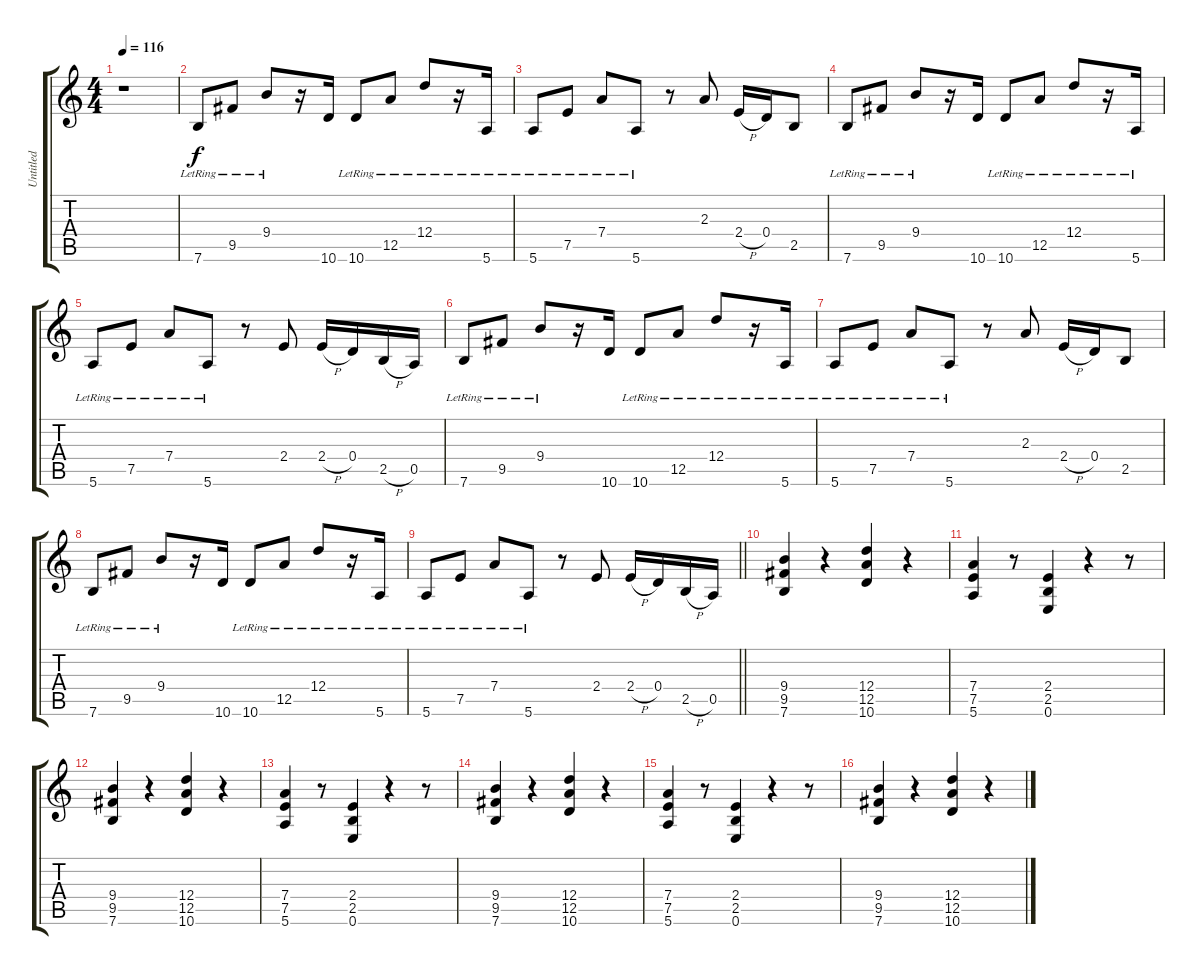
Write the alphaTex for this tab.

\track ("Untitled" "Untitled") {instrument distortionguitar}
\staff {score tabs}
\tuning (E4 B3 G3 D3 A2 E2) {hide}
\ts (4 4)
\tempo 116
\clef g2
\ks c
r.1{dy f instrument distortionguitar} |
7.6{lr}.8 9.5{lr}.8 9.4{lr}.8 r.16 10.6.16 10.6{lr}.8 12.5{lr}.8 12.4{lr}.8 r.16 5.6{lr}.16 |
5.6{lr}.8 7.5{lr}.8 7.4{lr}.8 5.6{lr}.8 r.8 2.3.8 2.4{h}.16 0.4.16 2.5.8 |
7.6{lr}.8 9.5{lr}.8 9.4{lr}.8 r.16 10.6.16 10.6{lr}.8 12.5{lr}.8 12.4{lr}.8 r.16 5.6{lr}.16 |
5.6{lr}.8 7.5{lr}.8 7.4{lr}.8 5.6{lr}.8 r.8 2.4.8 2.4{h}.16 0.4.16 2.5{h}.16 0.5.16 |
7.6{lr}.8 9.5{lr}.8 9.4{lr}.8 r.16 10.6.16 10.6{lr}.8 12.5{lr}.8 12.4{lr}.8 r.16 5.6{lr}.16 |
5.6{lr}.8 7.5{lr}.8 7.4{lr}.8 5.6{lr}.8 r.8 2.3.8 2.4{h}.16 0.4.16 2.5.8 |
7.6{lr}.8 9.5{lr}.8 9.4{lr}.8 r.16 10.6.16 10.6{lr}.8 12.5{lr}.8 12.4{lr}.8 r.16 5.6{lr}.16 |
\barLineRight lightlight
5.6{lr}.8 7.5{lr}.8 7.4{lr}.8 5.6{lr}.8 r.8 2.4.8 2.4{h}.16 0.4.16 2.5{h}.16 0.5.16 |
(9.4 9.5 7.6).4 r.4 (12.4 12.5 10.6).4 r.4 |
(7.4 7.5 5.6).4 r.8 (2.4 2.5 0.6).4 r.4 r.8 |
(9.4 9.5 7.6).4 r.4 (12.4 12.5 10.6).4 r.4 |
(7.4 7.5 5.6).4 r.8 (2.4 2.5 0.6).4 r.4 r.8 |
(9.4 9.5 7.6).4 r.4 (12.4 12.5 10.6).4 r.4 |
(7.4 7.5 5.6).4 r.8 (2.4 2.5 0.6).4 r.4 r.8 |
(9.4 9.5 7.6).4 r.4 (12.4 12.5 10.6).4 r.4
